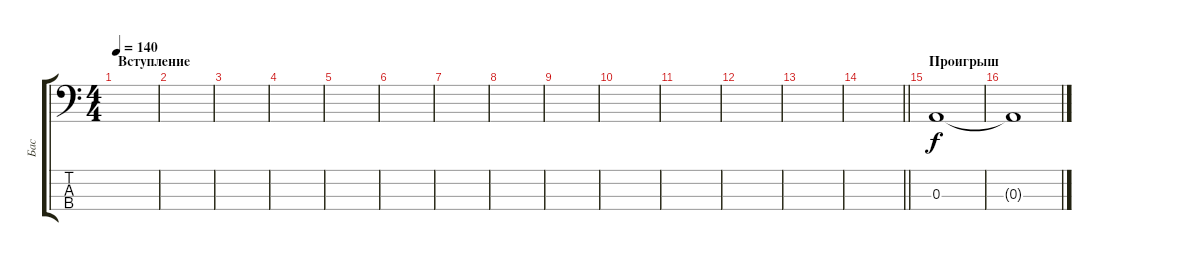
\track ("Бас" "Бас") {instrument electricbassfinger}
\staff {score tabs}
\tuning (G2 D2 A1 E1) {hide}
\ts (4 4)
\section ("" "Вступление")
\tempo 140
\clef f4
\ks c
|
|
|
|
|
|
|
|
|
|
|
|
|
\barLineRight lightlight
|
\section ("" "Проигрыш")
0.3.1 |
0.3{t}.1
